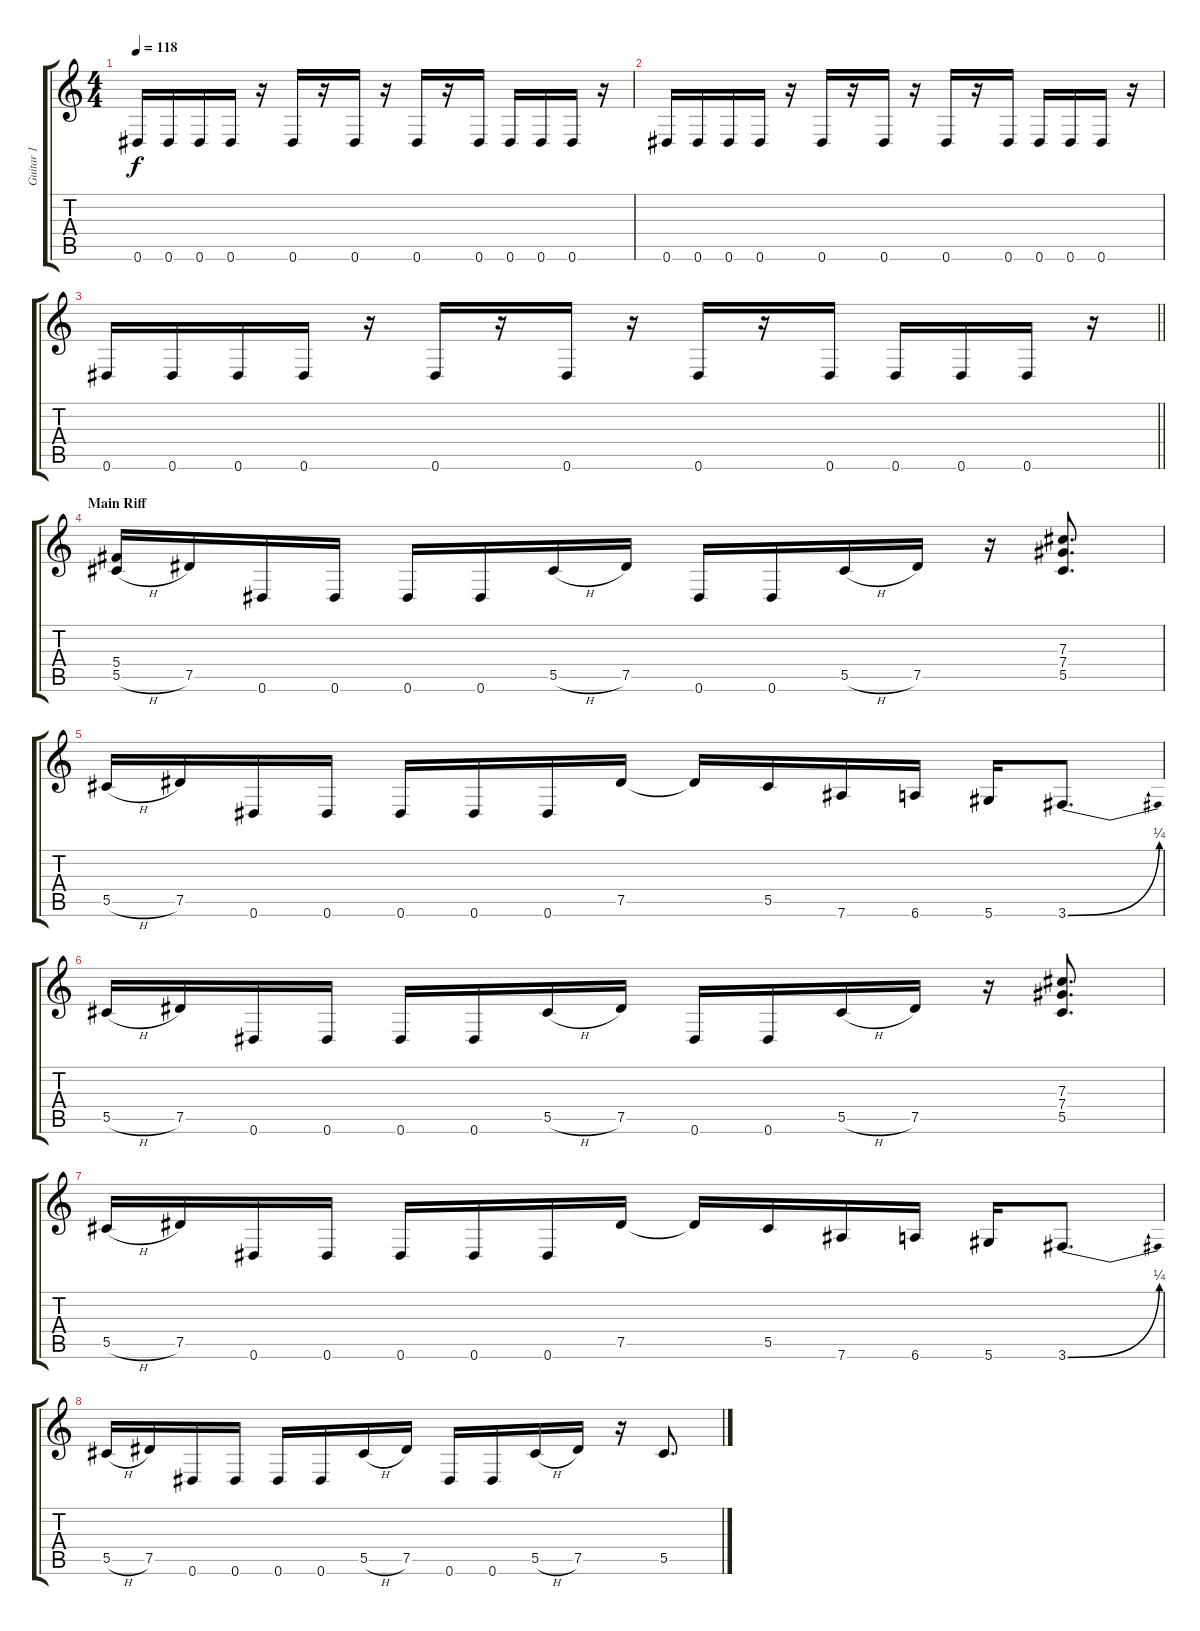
\track ("Guitar 1" "Guitar 1") {instrument distortionguitar}
\staff {score tabs}
\tuning (Eb4 Bb3 Gb3 Db3 Ab2 Eb2) {hide}
\ts (4 4)
\tempo 118
\clef g2
\ks c
0.6.16{dy f} 0.6.16 0.6.16 0.6.16 r.16 0.6.16 r.16 0.6.16 r.16 0.6.16 r.16 0.6.16 0.6.16 0.6.16 0.6.16 r.16 |
0.6.16 0.6.16 0.6.16 0.6.16 r.16 0.6.16 r.16 0.6.16 r.16 0.6.16 r.16 0.6.16 0.6.16 0.6.16 0.6.16 r.16 |
\barLineRight lightlight
0.6.16 0.6.16 0.6.16 0.6.16 r.16 0.6.16 r.16 0.6.16 r.16 0.6.16 r.16 0.6.16 0.6.16 0.6.16 0.6.16 r.16 |
\section ("" "Main Riff")
(5.4 5.5{h}).16 7.5.16 0.6.16 0.6.16 0.6.16 0.6.16 5.5{h}.16 7.5.16 0.6.16 0.6.16 5.5{h}.16 7.5.16 r.16 (7.3 7.4 5.5).8{d} |
5.5{h}.16 7.5.16 0.6.16 0.6.16 0.6.16 0.6.16 0.6.16 7.5.16 7.5{t}.16 5.5.16 7.6.16 6.6.16 5.6.16 3.6{be (bend 0 0 60 1)}.8{d} |
5.5{h}.16 7.5.16 0.6.16 0.6.16 0.6.16 0.6.16 5.5{h}.16 7.5.16 0.6.16 0.6.16 5.5{h}.16 7.5.16 r.16 (7.3 7.4 5.5).8{d} |
5.5{h}.16 7.5.16 0.6.16 0.6.16 0.6.16 0.6.16 0.6.16 7.5.16 7.5{t}.16 5.5.16 7.6.16 6.6.16 5.6.16 3.6{be (bend 0 0 60 1)}.8{d} |
5.5{h}.16 7.5.16 0.6.16 0.6.16 0.6.16 0.6.16 5.5{h}.16 7.5.16 0.6.16 0.6.16 5.5{h}.16 7.5.16 r.16 5.5.8{d}
